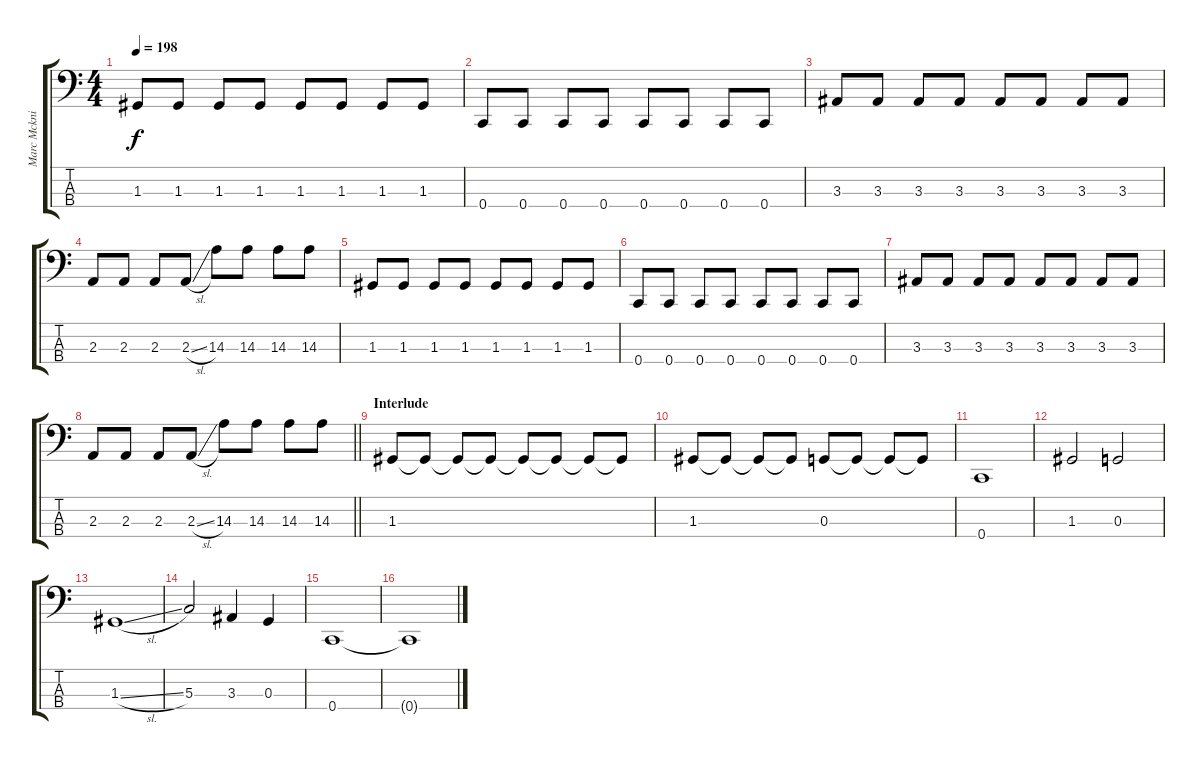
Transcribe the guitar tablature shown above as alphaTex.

\track ("Marc Mcknight" "Marc Mckni") {instrument electricbassfinger}
\staff {score tabs}
\tuning (F2 C2 G1 C1) {hide}
\ts (4 4)
\tempo 198
\clef f4
\ks c
1.3.8{dy f} 1.3.8 1.3.8 1.3.8 1.3.8 1.3.8 1.3.8 1.3.8 |
0.4.8 0.4.8 0.4.8 0.4.8 0.4.8 0.4.8 0.4.8 0.4.8 |
3.3.8 3.3.8 3.3.8 3.3.8 3.3.8 3.3.8 3.3.8 3.3.8 |
2.3.8 2.3.8 2.3.8 2.3{sl}.8 14.3.8 14.3.8 14.3.8 14.3.8 |
1.3.8 1.3.8 1.3.8 1.3.8 1.3.8 1.3.8 1.3.8 1.3.8 |
0.4.8 0.4.8 0.4.8 0.4.8 0.4.8 0.4.8 0.4.8 0.4.8 |
3.3.8 3.3.8 3.3.8 3.3.8 3.3.8 3.3.8 3.3.8 3.3.8 |
\barLineRight lightlight
2.3.8 2.3.8 2.3.8 2.3{sl}.8 14.3.8 14.3.8 14.3.8 14.3.8 |
\section ("" "Interlude")
1.3.8 1.3{t}.8 1.3{t}.8 1.3{t}.8 1.3{t}.8 1.3{t}.8 1.3{t}.8 1.3{t}.8 |
1.3.8 1.3{t}.8 1.3{t}.8 1.3{t}.8 0.3.8 0.3{t}.8 0.3{t}.8 0.3{t}.8 |
0.4.1 |
1.3.2 0.3.2 |
1.3{sl}.1 |
5.3.2 3.3.4 0.3.4 |
0.4.1 |
0.4{t}.1
